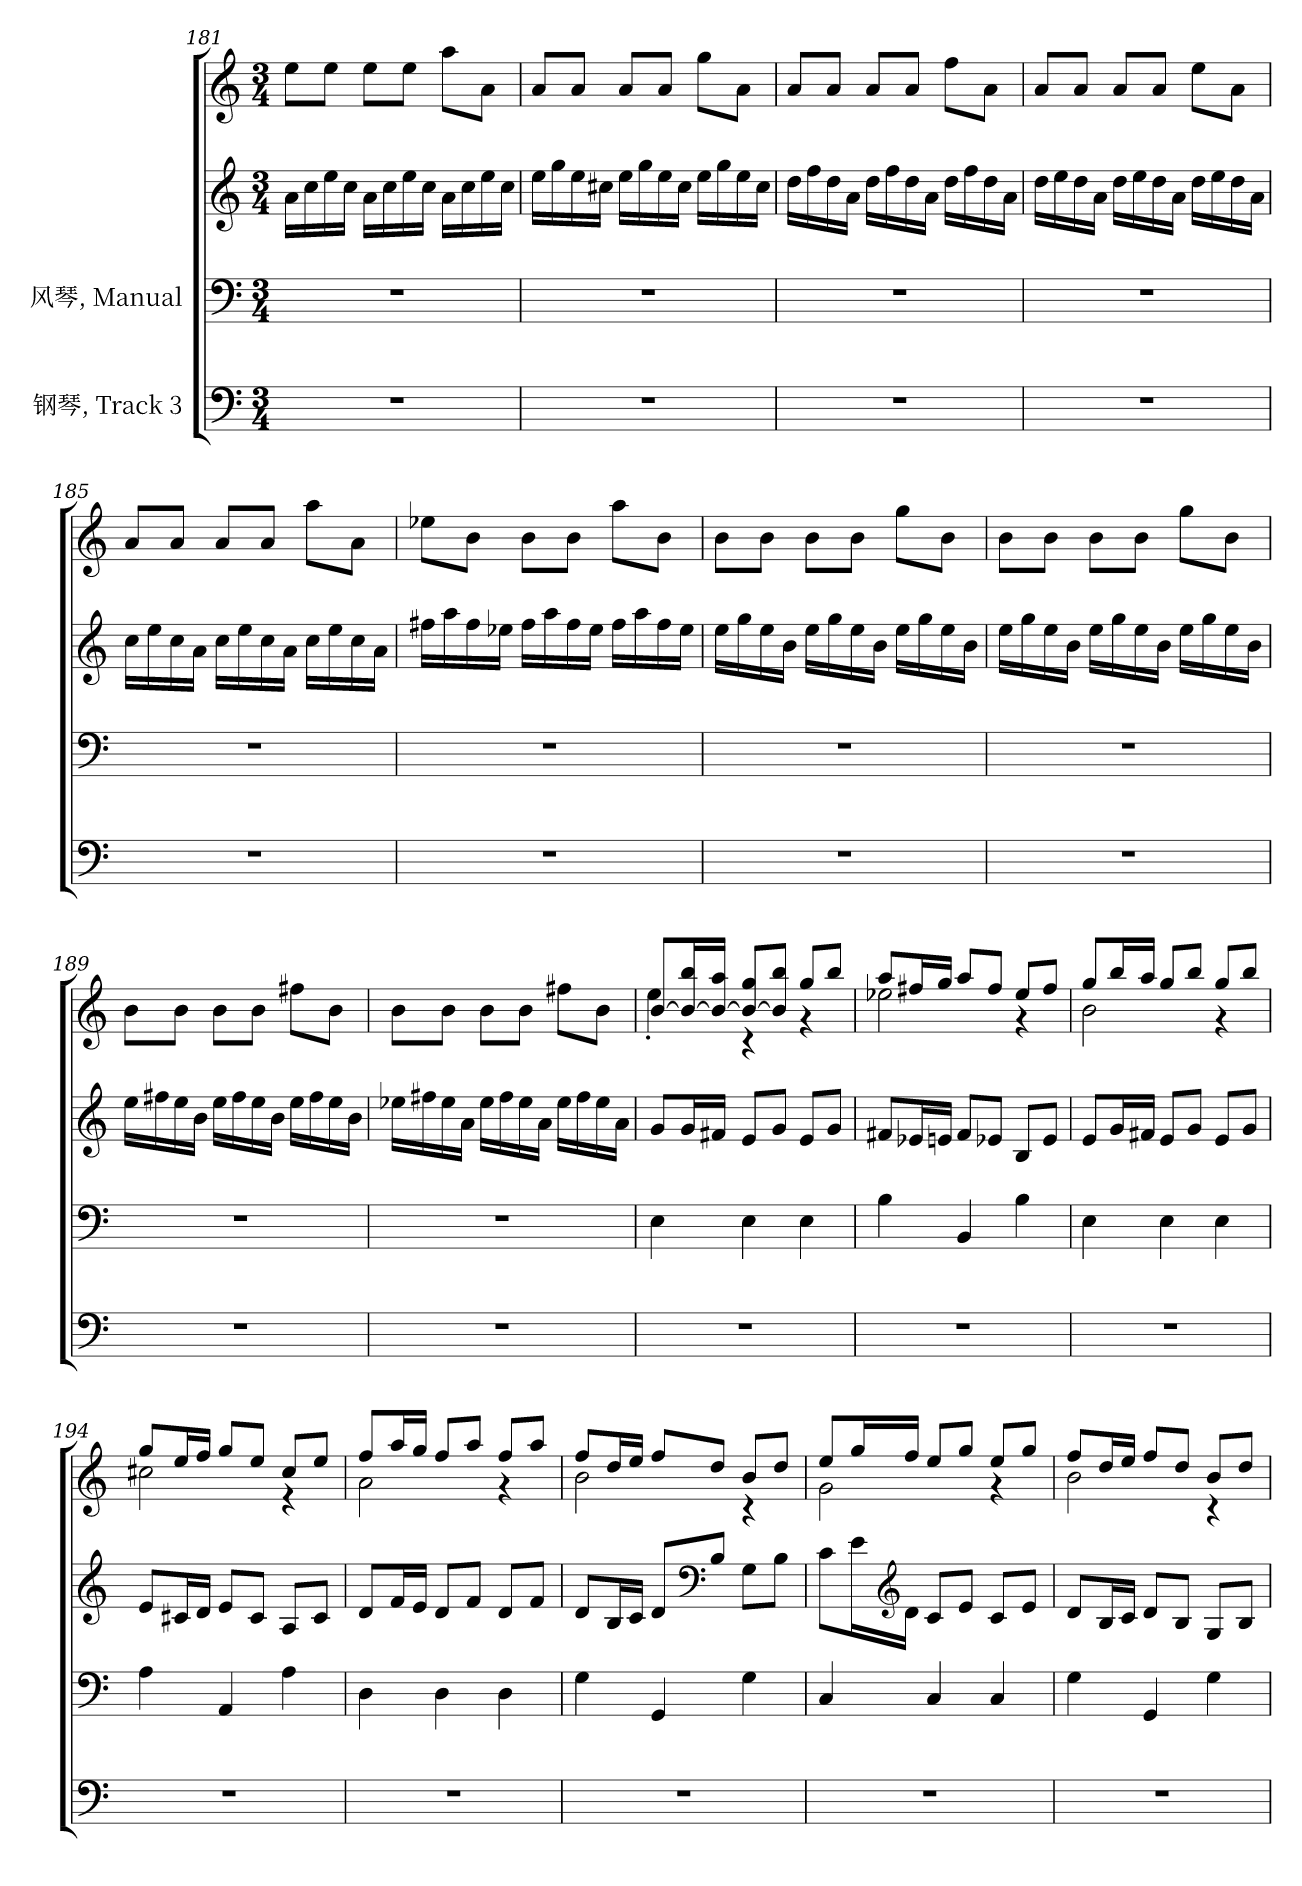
**kern	**kern	**kern	**kern
*part2	*part1	*part1	*part1
*staff4	*staff3	*staff2	*staff1
*I"钢琴, Track 3	*I"风琴, Manual	*	*
*clefF4	*clefF4	*clefG2	*clefG2
*k[]	*k[]	*k[]	*k[]
*M3/4	*M3/4	*M3/4	*M3/4
=181	=181	=181	=181
2.r	2.r	16a\LL	8ee\L
.	.	16cc\	.
.	.	16ee\	8ee\J
.	.	16cc\JJ	.
.	.	16a\LL	8ee\L
.	.	16cc\	.
.	.	16ee\	8ee\J
.	.	16cc\JJ	.
.	.	16a\LL	8aa\L
.	.	16cc\	.
.	.	16ee\	8a\J
.	.	16cc\JJ	.
!!LO:LB:g=z
=182	=182	=182	=182
2.r	2.r	16ee\LL	8a/L
.	.	16gg\	.
.	.	16ee\	8a/J
.	.	16cc#X\JJ	.
.	.	16ee\LL	8a/L
.	.	16gg\	.
.	.	16ee\	8a/J
.	.	16cc#\JJ	.
.	.	16ee\LL	8gg\L
.	.	16gg\	.
.	.	16ee\	8a\J
.	.	16cc#\JJ	.
=183	=183	=183	=183
2.r	2.r	16dd\LL	8a/L
.	.	16ff\	.
.	.	16dd\	8a/J
.	.	16a\JJ	.
.	.	16dd\LL	8a/L
.	.	16ff\	.
.	.	16dd\	8a/J
.	.	16a\JJ	.
.	.	16dd\LL	8ff\L
.	.	16ff\	.
.	.	16dd\	8a\J
.	.	16a\JJ	.
=184	=184	=184	=184
2.r	2.r	16dd\LL	8a/L
.	.	16ee\	.
.	.	16dd\	8a/J
.	.	16a\JJ	.
.	.	16dd\LL	8a/L
.	.	16ee\	.
.	.	16dd\	8a/J
.	.	16a\JJ	.
.	.	16dd\LL	8ee\L
.	.	16ee\	.
.	.	16dd\	8a\J
.	.	16a\JJ	.
!!LO:LB:g=z
=185	=185	=185	=185
2.r	2.r	16cc\LL	8a/L
.	.	16ee\	.
.	.	16cc\	8a/J
.	.	16a\JJ	.
.	.	16cc\LL	8a/L
.	.	16ee\	.
.	.	16cc\	8a/J
.	.	16a\JJ	.
.	.	16cc\LL	8aa\L
.	.	16ee\	.
.	.	16cc\	8a\J
.	.	16a\JJ	.
=186	=186	=186	=186
2.r	2.r	16ff#X\LL	8ee-X\L
.	.	16aa\	.
.	.	16ff#\	8b\J
.	.	16ee-X\JJ	.
.	.	16ff#\LL	8b\L
.	.	16aa\	.
.	.	16ff#\	8b\J
.	.	16ee-\JJ	.
.	.	16ff#\LL	8aa\L
.	.	16aa\	.
.	.	16ff#\	8b\J
.	.	16ee-\JJ	.
=187	=187	=187	=187
2.r	2.r	16ee\LL	8b\L
.	.	16gg\	.
.	.	16ee\	8b\J
.	.	16b\JJ	.
.	.	16ee\LL	8b\L
.	.	16gg\	.
.	.	16ee\	8b\J
.	.	16b\JJ	.
.	.	16ee\LL	8gg\L
.	.	16gg\	.
.	.	16ee\	8b\J
.	.	16b\JJ	.
!!LO:PB:g=z
=188	=188	=188	=188
2.r	2.r	16ee\LL	8b\L
.	.	16gg\	.
.	.	16ee\	8b\J
.	.	16b\JJ	.
.	.	16ee\LL	8b\L
.	.	16gg\	.
.	.	16ee\	8b\J
.	.	16b\JJ	.
.	.	16ee\LL	8gg\L
.	.	16gg\	.
.	.	16ee\	8b\J
.	.	16b\JJ	.
=189	=189	=189	=189
2.r	2.r	16ee\LL	8b\L
.	.	16ff#X\	.
.	.	16ee\	8b\J
.	.	16b\JJ	.
.	.	16ee\LL	8b\L
.	.	16ff#\	.
.	.	16ee\	8b\J
.	.	16b\JJ	.
.	.	16ee\LL	8ff#X\L
.	.	16ff#\	.
.	.	16ee\	8b\J
.	.	16b\JJ	.
=190	=190	=190	=190
2.r	2.r	16ee-X\LL	8b\L
.	.	16ff#X\	.
.	.	16ee-\	8b\J
.	.	16a\JJ	.
.	.	16ee-\LL	8b\L
.	.	16ff#\	.
.	.	16ee-\	8b\J
.	.	16a\JJ	.
.	.	16ee-\LL	8ff#X\L
.	.	16ff#\	.
.	.	16ee-\	8b\J
.	.	16a\JJ	.
!!LO:LB:g=z
=191	=191	=191	=191
*	*	*	*^
2.r	4E\	8g/L	[8b/L	4ee'\
.	.	16g/L	16b/_ 16bb/L	.
.	.	16f#X/JJ	16b/_ 16aa/JJ	.
.	4E\	8e/L	8b/_ 8gg/L	4r
.	.	8g/J	8b/] 8bb/J	.
.	4E\	8e/L	8gg/L	4r
.	.	8g/J	8bb/J	.
=192	=192	=192	=192	=192
2.r	4B\	8f#X/L	8aa/L	2ee-X\
.	.	16e-X/L	16ff#X/L	.
.	.	16en/JJ	16gg/JJ	.
.	4BB/	8f#/L	8aa/L	.
.	.	8e-X/J	8ff#/J	.
.	4B\	8B/L	8ee-/L	4r
.	.	8e-/J	8ff#/J	.
=193	=193	=193	=193	=193
2.r	4E\	8e/L	8gg/L	2b\
.	.	16g/L	16bb/L	.
.	.	16f#X/JJ	16aa/JJ	.
.	4E\	8e/L	8gg/L	.
.	.	8g/J	8bb/J	.
.	4E\	8e/L	8gg/L	4r
.	.	8g/J	8bb/J	.
=194	=194	=194	=194	=194
2.r	4A\	8e/L	8gg/L	2cc#X\
.	.	16c#X/L	16ee/L	.
.	.	16d/JJ	16ff/JJ	.
.	4AA/	8e/L	8gg/L	.
.	.	8c#/J	8ee/J	.
.	4A\	8A/L	8cc#/L	4r
.	.	8c#/J	8ee/J	.
!!LO:LB:g=z	!!
=195	=195	=195	=195	=195
2.r	4D\	8d/L	8ff/L	2a\
.	.	16f/L	16aa/L	.
.	.	16e/JJ	16gg/JJ	.
.	4D\	8d/L	8ff/L	.
.	.	8f/J	8aa/J	.
.	4D\	8d/L	8ff/L	4r
.	.	8f/J	8aa/J	.
=196	=196	=196	=196	=196
2.r	4G\	8d/L	8ff/L	2b\
.	.	16B/L	16dd/L	.
.	.	16c/JJ	16ee/JJ	.
.	4GG/	8d/L	8ff/L	.
*	*	*clefF4	*	*
.	.	8B/J	8dd/J	.
.	4G\	8G\L	8b/L	4r
.	.	8B\J	8dd/J	.
=197	=197	=197	=197	=197
2.r	4C/	8c\L	8ee/L	2g\
.	.	16e\L	16gg/L	.
*	*	*clefG2	*	*
.	.	16d\JJ	16ff/JJ	.
.	4C/	8c/L	8ee/L	.
.	.	8e/J	8gg/J	.
.	4C/	8c/L	8ee/L	4r
.	.	8e/J	8gg/J	.
=198	=198	=198	=198	=198
2.r	4G\	8d/L	8ff/L	2b\
.	.	16B/L	16dd/L	.
.	.	16c/JJ	16ee/JJ	.
.	4GG/	8d/L	8ff/L	.
.	.	8B/J	8dd/J	.
.	4G\	8G/L	8b/L	4r
.	.	8B/J	8dd/J	.
*	*	*	*v	*v
=	=	=	=
*-	*-	*-	*-
